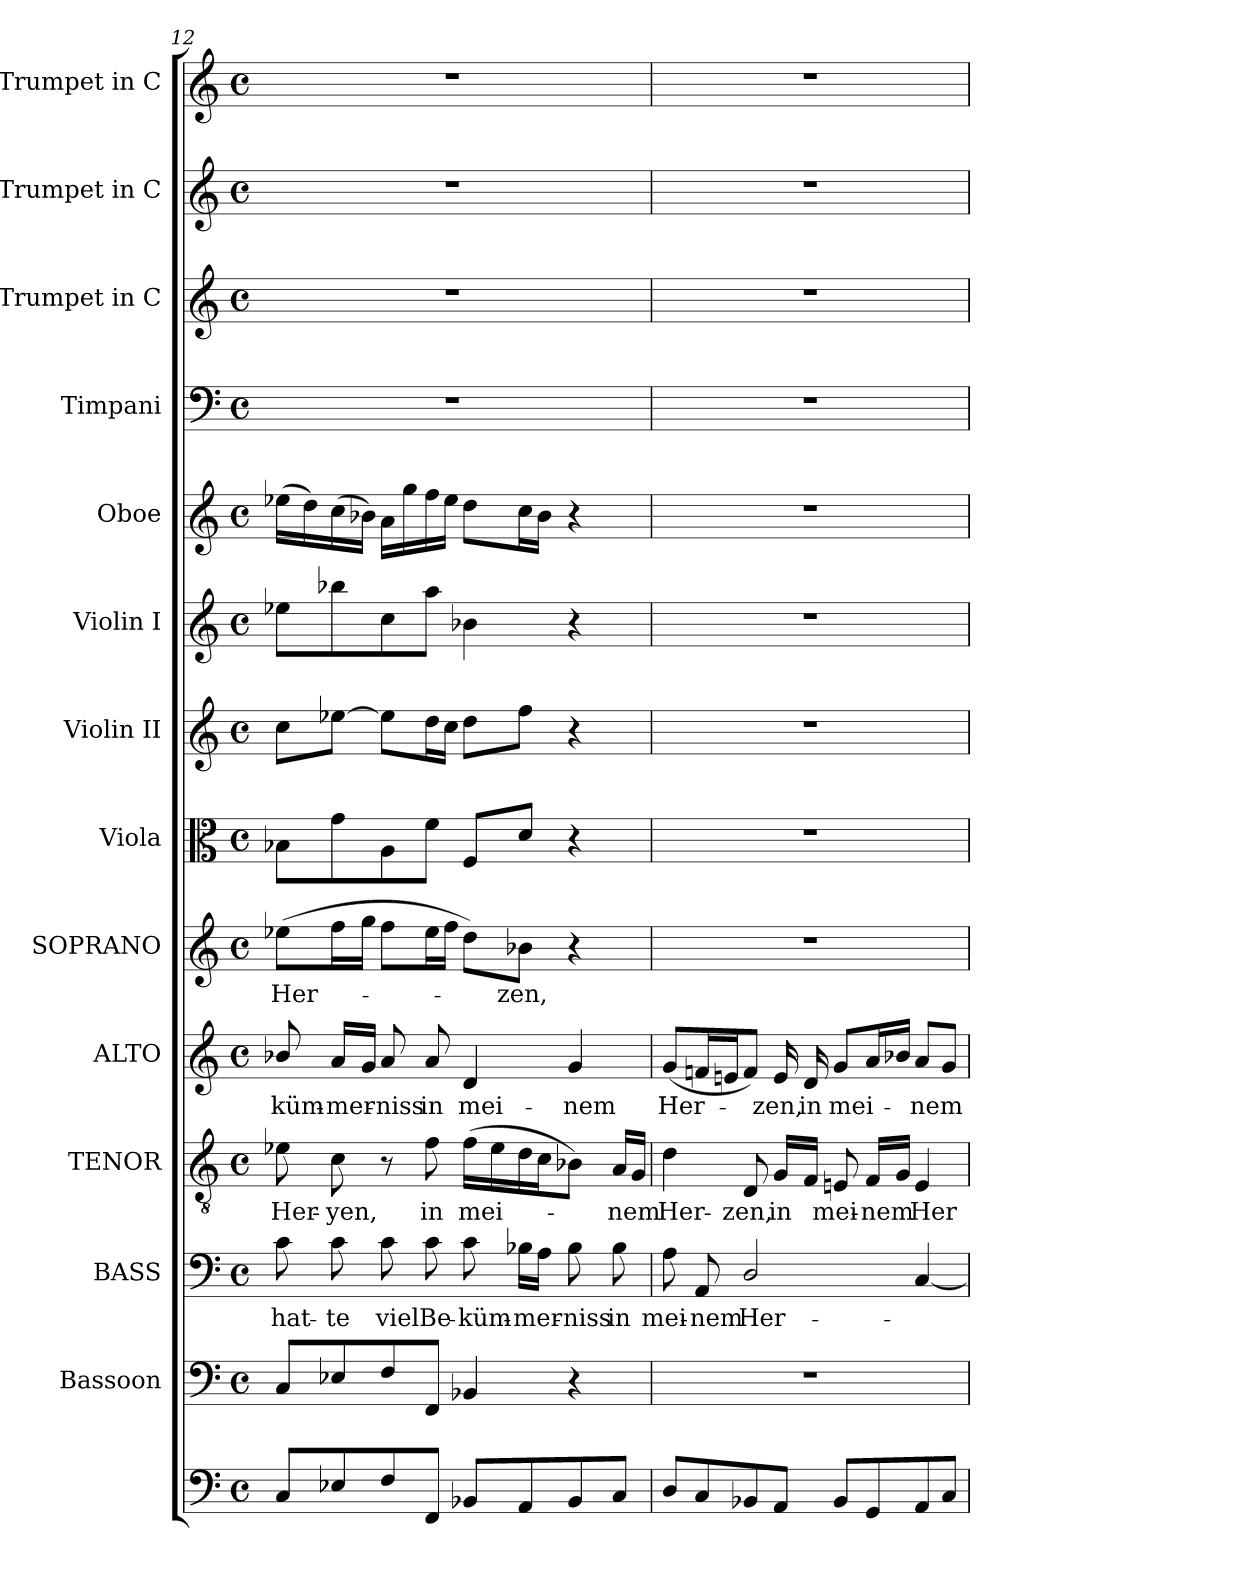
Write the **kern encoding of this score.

**kern	**kern	**kern	**text	**kern	**text	**kern	**text	**kern	**text	**kern	**kern	**kern	**kern	**kern	**kern	**kern	**kern
*part14	*part13	*part12	*part12	*part11	*part11	*part10	*part10	*part9	*part9	*part8	*part7	*part6	*part5	*part4	*part3	*part2	*part1
*staff14	*staff13	*staff12	*staff12	*staff11	*staff11	*staff10	*staff10	*staff9	*staff9	*staff8	*staff7	*staff6	*staff5	*staff4	*staff3	*staff2	*staff1
*	*I"Bassoon	*I"BASS	*	*I"TENOR	*	*I"ALTO	*	*I"SOPRANO	*	*I"Viola	*I"Violin II	*I"Violin I	*I"Oboe	*I"Timpani	*I"Trumpet in C	*I"Trumpet in C	*I"Trumpet in C
*	*	*	*	*	*	*I'Alto	*	*I'Soprano	*	*I'Viola	*I'Violin II	*I'Violin I	*I'Oboe	*I'Timp.	*	*	*
*clefF4	*clefF4	*clefF4	*	*clefGv2	*	*clefG2	*	*clefG2	*	*clefC3	*clefG2	*clefG2	*clefG2	*clefF4	*clefG2	*clefG2	*clefG2
*	*	*	*	*ITrd7c12	*	*	*	*	*	*	*	*	*	*	*	*	*
*k[]	*k[]	*k[]	*	*k[]	*	*k[]	*	*k[]	*	*k[]	*k[]	*k[]	*k[]	*k[]	*k[]	*k[]	*k[]
*C:	*C:	*C:	*	*C:	*	*C:	*	*C:	*	*C:	*C:	*C:	*C:	*C:	*C:	*C:	*C:
*M4/4	*M4/4	*M4/4	*	*M4/4	*	*M4/4	*	*M4/4	*	*M4/4	*M4/4	*M4/4	*M4/4	*M4/4	*M4/4	*M4/4	*M4/4
*met(c)	*met(c)	*met(c)	*	*met(c)	*	*met(c)	*	*met(c)	*	*met(c)	*met(c)	*met(c)	*met(c)	*met(c)	*met(c)	*met(c)	*met(c)
=12	=12	=12	=12	=12	=12	=12	=12	=12	=12	=12	=12	=12	=12	=12	=12	=12	=12
!	!	!	!LO:LY:b:color=#000000	!	!	!	!	!	!	!	!	!	!	!	!	!	!
!	!	!	!	!	!LO:LY:b:color=#000000	!	!	!	!	!	!	!	!	!	!	!	!
!	!	!	!	!	!	!	!LO:LY:b:color=#000000	!	!	!	!	!	!	!	!	!	!
!	!	!	!	!	!	!	!	!	!LO:LY:b:color=#000000	!	!	!	!	!	!	!	!
8Ci/L	8Ci/L	8ci\	hat-	8E-i\	Her-	8b-i/	-küm-	(8ee-i\L	Her-	8B-i\L	8cci\L	8ee-i\L	(16ee-i\LL	1r	1r	1r	1r
.	.	.	.	.	.	.	.	.	.	.	.	.	16ddi\)	.	.	.	.
!	!	!	!LO:LY:b:color=#000000	!	!	!	!	!	!	!	!	!	!	!	!	!	!
!	!	!	!	!	!LO:LY:b:color=#000000	!	!	!	!	!	!	!	!	!	!	!	!
!	!	!	!	!	!	!	!LO:LY:b:color=#000000	!	!	!	!	!	!	!	!	!	!
8E-i/	8E-i/	8ci\	-te	8Ci\	-yen,	16ai/LL	-mer-	16ffi\L	.	8gi\	[8ee-i\J	8bb-i\	(16cci\	.	.	.	.
.	.	.	.	.	.	16gi/JJ	.	16ggi\JJ	.	.	.	.	16b-i\JJ)	.	.	.	.
!	!	!	!LO:LY:b:color=#000000	!	!	!	!	!	!	!	!	!	!	!	!	!	!
!	!	!	!	!	!	!	!LO:LY:b:color=#000000	!	!	!	!	!	!	!	!	!	!
8Fi/	8Fi/	8ci\	viel	8r	.	8ai/	-niss	8ffi\L	.	8Ai\	8ee-i\L]	8cci\	16ai\LL	.	.	.	.
.	.	.	.	.	.	.	.	.	.	.	.	.	16ggi\	.	.	.	.
!	!	!	!LO:LY:b:color=#000000	!	!	!	!	!	!	!	!	!	!	!	!	!	!
!	!	!	!	!	!LO:LY:b:color=#000000	!	!	!	!	!	!	!	!	!	!	!	!
!	!	!	!	!	!	!	!LO:LY:b:color=#000000	!	!	!	!	!	!	!	!	!	!
8FFi/J	8FFi/J	8ci\	Be-	8Fi\	in	8ai/	in	16ee-i\L	.	8fi\J	16ddi\L	8aai\J	16ffi\	.	.	.	.
.	.	.	.	.	.	.	.	16ffi\JJ	.	.	16cci\JJ	.	16ee-i\JJ	.	.	.	.
!	!	!	!LO:LY:b:color=#000000	!	!	!	!	!	!	!	!	!	!	!	!	!	!
!	!	!	!	!	!LO:LY:b:color=#000000	!	!	!	!	!	!	!	!	!	!	!	!
!	!	!	!	!	!	!	!LO:LY:b:color=#000000	!	!	!	!	!	!	!	!	!	!
8BB-i/L	4BB-i/	8ci\	-küm-	(16Fi\LL	mei-	4di/	mei-	8ddi\L)	.	8Fi/L	8ddi\L	4b-i\	8ddi\L	.	.	.	.
.	.	.	.	16E-i\	.	.	.	.	.	.	.	.	.	.	.	.	.
!	!	!	!LO:LY:b:color=#000000	!	!	!	!	!	!	!	!	!	!	!	!	!	!
!	!	!	!	!	!	!	!	!	!LO:LY:b:color=#000000	!	!	!	!	!	!	!	!
8AAi/	.	16B-i\LL	-mer-	16Di\	.	.	.	8b-i\J	-zen,	8di/J	8ffi\J	.	16cci\L	.	.	.	.
.	.	16Ai\JJ	.	16Ci\J	.	.	.	.	.	.	.	.	16b-i\JJ	.	.	.	.
!	!	!	!LO:LY:b:color=#000000	!	!	!	!	!	!	!	!	!	!	!	!	!	!
!	!	!	!	!	!	!	!LO:LY:b:color=#000000	!	!	!	!	!	!	!	!	!	!
8BB-i/	4r	8B-i\	-niss	8BB-i\J)	.	4gi/	-nem	4r	.	4r	4r	4r	4r	.	.	.	.
!	!	!	!LO:LY:b:color=#000000	!	!	!	!	!	!	!	!	!	!	!	!	!	!
!	!	!	!	!	!LO:LY:b:color=#000000	!	!	!	!	!	!	!	!	!	!	!	!
8Ci/J	.	8B-i\	in	16AAi/LL	-nem	.	.	.	.	.	.	.	.	.	.	.	.
.	.	.	.	16GGi/JJ	.	.	.	.	.	.	.	.	.	.	.	.	.
=13	=13	=13	=13	=13	=13	=13	=13	=13	=13	=13	=13	=13	=13	=13	=13	=13	=13
!	!	!	!LO:LY:b:color=#000000	!	!	!	!	!	!	!	!	!	!	!	!	!	!
!	!	!	!	!	!LO:LY:b:color=#000000	!	!	!	!	!	!	!	!	!	!	!	!
!	!	!	!	!	!	!	!LO:LY:b:color=#000000	!	!	!	!	!	!	!	!	!	!
8Di/L	1r	8Ai\	mei-	4Di\	Her-	(8gi/L	Her-	1r	.	1r	1r	1r	1r	1r	1r	1r	1r
!	!	!	!LO:LY:b:color=#000000	!	!	!	!	!	!	!	!	!	!	!	!	!	!
8Ci/	.	8AAi/	-nem	.	.	16fni/L	.	.	.	.	.	.	.	.	.	.	.
.	.	.	.	.	.	16eni/J	.	.	.	.	.	.	.	.	.	.	.
!	!	!	!LO:LY:b:color=#000000	!	!	!	!	!	!	!	!	!	!	!	!	!	!
!	!	!	!	!	!LO:LY:b:color=#000000	!	!	!	!	!	!	!	!	!	!	!	!
8BB-i/	.	2Di/	Her-	8DDi/	-zen,	8fi/J)	.	.	.	.	.	.	.	.	.	.	.
!	!	!	!	!	!LO:LY:b:color=#000000	!	!	!	!	!	!	!	!	!	!	!	!
!	!	!	!	!	!	!	!LO:LY:b:color=#000000	!	!	!	!	!	!	!	!	!	!
8AAi/J	.	.	.	16GGi/LL	in	16ei/	-zen,	.	.	.	.	.	.	.	.	.	.
!	!	!	!	!	!	!	!LO:LY:b:color=#000000	!	!	!	!	!	!	!	!	!	!
.	.	.	.	16FFi/JJ	.	16di/	in	.	.	.	.	.	.	.	.	.	.
!	!	!	!	!	!LO:LY:b:color=#000000	!	!	!	!	!	!	!	!	!	!	!	!
!	!	!	!	!	!	!	!LO:LY:b:color=#000000	!	!	!	!	!	!	!	!	!	!
8BB-i/L	.	.	.	8EEni/	mei-	8gi/L	mei-	.	.	.	.	.	.	.	.	.	.
!	!	!	!	!	!LO:LY:b:color=#000000	!	!	!	!	!	!	!	!	!	!	!	!
8GGi/	.	.	.	16FFi/LL	-nem	16ai/L	.	.	.	.	.	.	.	.	.	.	.
.	.	.	.	16GGi/JJ	.	16b-i/JJ	.	.	.	.	.	.	.	.	.	.	.
!	!	!	!	!	!LO:LY:b:color=#000000	!	!	!	!	!	!	!	!	!	!	!	!
!	!	!	!	!	!	!	!LO:LY:b:color=#000000	!	!	!	!	!	!	!	!	!	!
8AAi/	.	[4Ci/	.	4EEi/	Her-	8ai/L	-nem	.	.	.	.	.	.	.	.	.	.
8Ci/J	.	.	.	.	.	8gi/J	.	.	.	.	.	.	.	.	.	.	.
=	=	=	=	=	=	=	=	=	=	=	=	=	=	=	=	=	=
*-	*-	*-	*-	*-	*-	*-	*-	*-	*-	*-	*-	*-	*-	*-	*-	*-	*-
